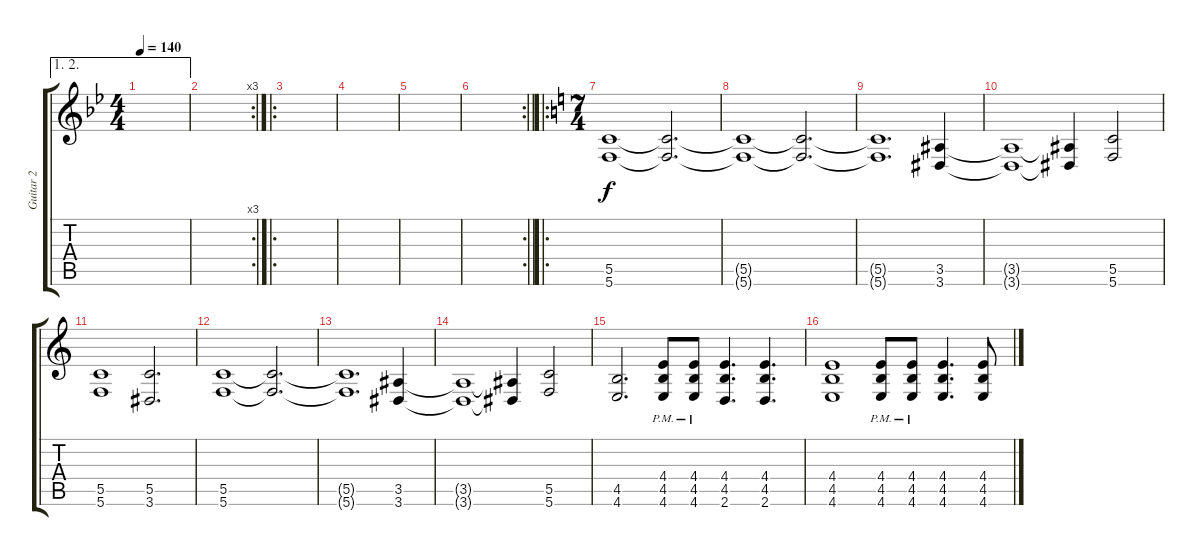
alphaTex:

\track ("Guitar 2" "Guitar 2") {instrument overdrivenguitar}
\staff {score tabs}
\tuning (E4 C4 G3 C3 G2 C2) {hide}
\ae (1 2)
\ts (4 4)
\tempo 140
\clef g2
\ks gminor
|
\rc 3
|
\ro
|
|
|
\rc 2
\barLineRight lightlight
|
\ro
\ts (7 4)
\ks aminor
(5.5 5.6).1 (5.5{t} 5.6{t}).2{d} |
(5.5{t} 5.6{t}).1 (5.5{t} 5.6{t}).2{d} |
(5.5{t} 5.6{t}).1{d} (3.5 3.6).4 |
(3.5{t} 3.6{t}).1 (3.5{t} 3.6{t}).4 (5.5 5.6).2 |
(5.5 5.6).1 (5.5 3.6).2{d} |
(5.5 5.6).1 (5.5{t} 5.6{t}).2{d} |
(5.5{t} 5.6{t}).1{d} (3.5 3.6).4 |
(3.5{t} 3.6{t}).1 (3.5{t} 3.6{t}).4 (5.5 5.6).2 |
(4.5 4.6).2{d} (4.4 4.5{pm} 4.6{pm}).8 (4.4 4.5{pm} 4.6{pm}).8 (4.4 4.5 2.6).4{d} (4.4 4.5 2.6).4{d} |
(4.4 4.5 4.6).1 (4.4 4.5{pm} 4.6{pm}).8 (4.4 4.5{pm} 4.6{pm}).8 (4.4 4.5 4.6).4{d} (4.4 4.5 4.6).8
